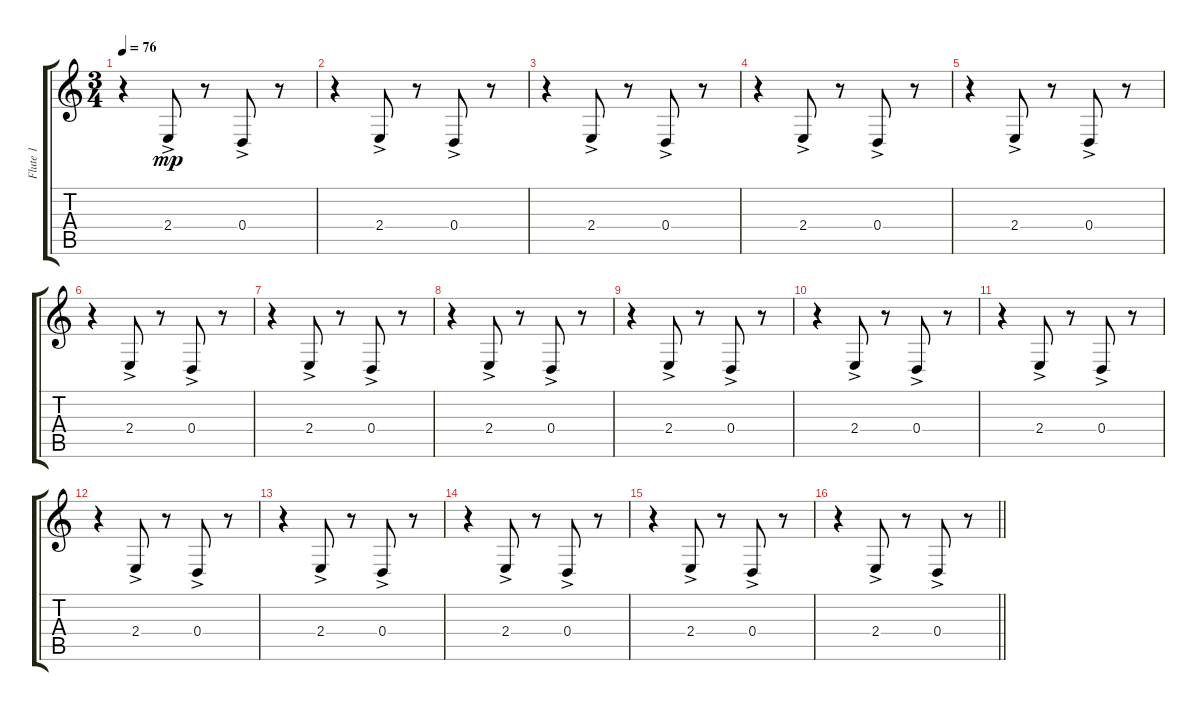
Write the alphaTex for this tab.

\track ("Flute 1" "Flute 1") {instrument flute}
\staff {score tabs}
\tuning (E4 B3 G3 D3 A2 E2) {hide}
\ts (3 4)
\tempo 76
\clef g2
\ks c
r.4{dy mp} 2.4{ac}.8 r.8 0.4{ac}.8 r.8 |
r.4 2.4{ac}.8 r.8 0.4{ac}.8 r.8 |
r.4 2.4{ac}.8 r.8 0.4{ac}.8 r.8 |
r.4 2.4{ac}.8 r.8 0.4{ac}.8 r.8 |
r.4 2.4{ac}.8 r.8 0.4{ac}.8 r.8 |
r.4 2.4{ac}.8 r.8 0.4{ac}.8 r.8 |
r.4 2.4{ac}.8 r.8 0.4{ac}.8 r.8 |
r.4 2.4{ac}.8 r.8 0.4{ac}.8 r.8 |
r.4 2.4{ac}.8 r.8 0.4{ac}.8 r.8 |
r.4 2.4{ac}.8 r.8 0.4{ac}.8 r.8 |
r.4 2.4{ac}.8 r.8 0.4{ac}.8 r.8 |
r.4 2.4{ac}.8 r.8 0.4{ac}.8 r.8 |
r.4 2.4{ac}.8 r.8 0.4{ac}.8 r.8 |
r.4 2.4{ac}.8 r.8 0.4{ac}.8 r.8 |
r.4 2.4{ac}.8 r.8 0.4{ac}.8 r.8 |
\barLineRight lightlight
r.4 2.4{ac}.8 r.8 0.4{ac}.8 r.8
